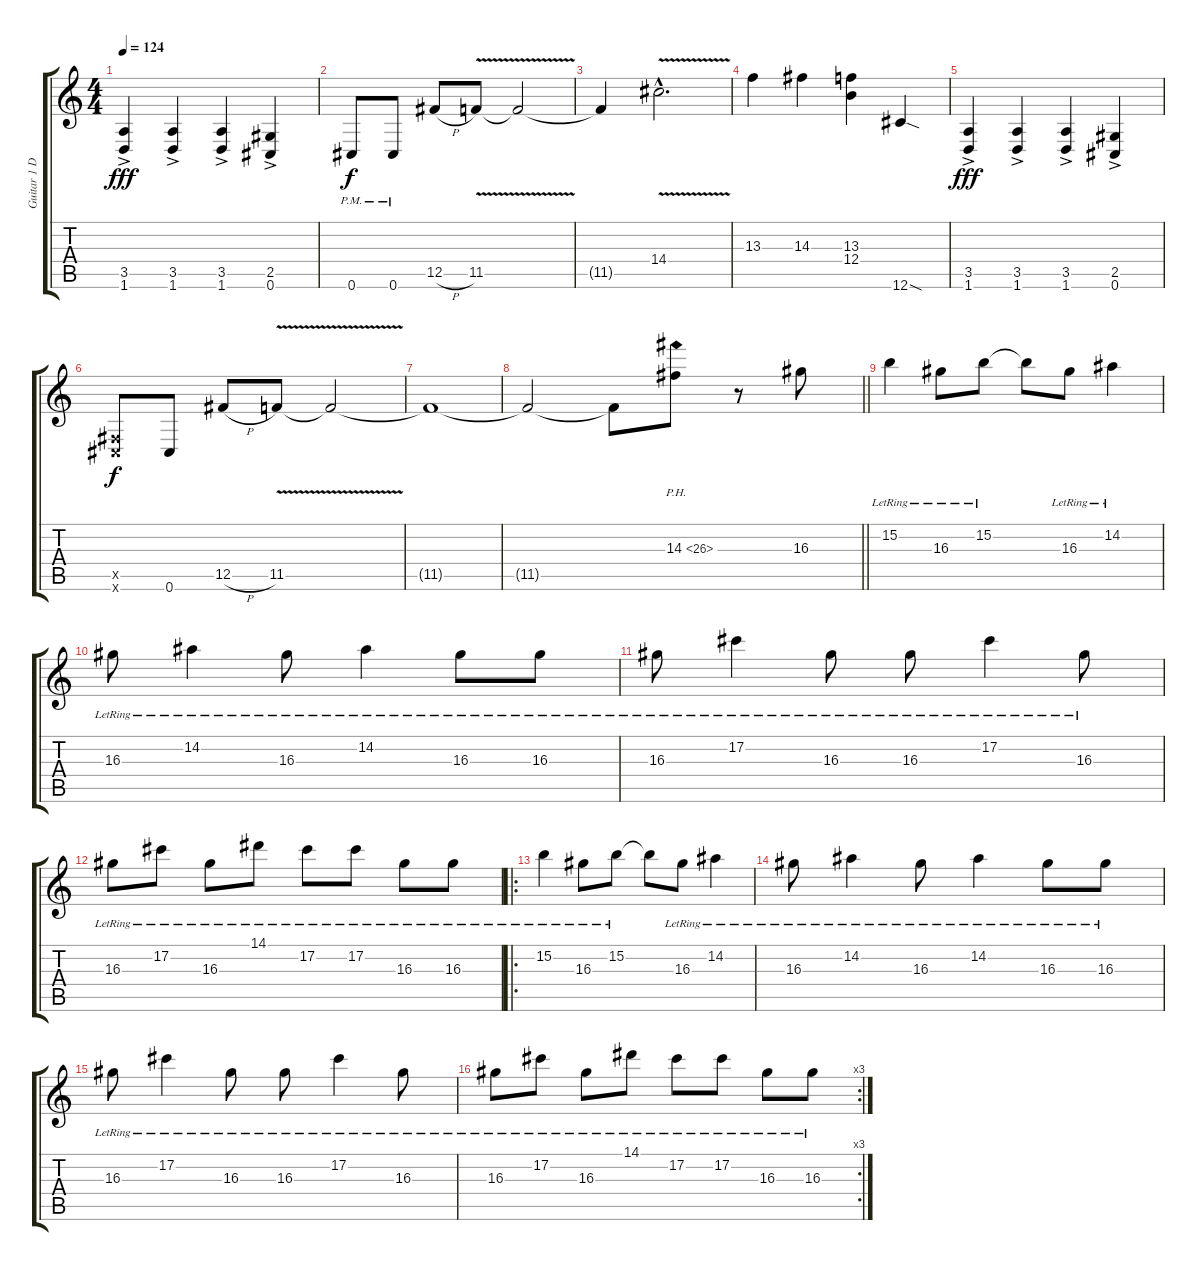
\track ("Guitar 1 Dist." "Guitar 1 D") {instrument distortionguitar}
\staff {score tabs}
\tuning (Db4 Ab3 E3 B2 Gb2 Db2) {hide}
\ts (4 4)
\tempo 124
\clef g2
\ks c
(3.5{ac} 1.6{ac}).4{dy fff} (3.5{ac} 1.6{ac}).4 (3.5{ac} 1.6{ac}).4 (2.5{ac} 0.6{ac}).4 |
0.6{pm}.8{dy f} 0.6{pm}.8 12.5{h}.8 11.5{v}.8 11.5{t}.2 |
11.5{t}.4 14.4{v hac}.2{d} |
13.3.4 14.3.4 (13.3 12.4).4 12.6{sod}.4 |
(3.5{ac} 1.6{ac}).4{dy fff} (3.5{ac} 1.6{ac}).4 (3.5{ac} 1.6{ac}).4 (2.5{ac} 0.6{ac}).4 |
(0.5{x} 0.6{x}).8{dy f} 0.6.8 12.5{h}.8 11.5{v}.8 11.5{t}.2 |
11.5{t}.1 |
\barLineRight lightlight
11.5{t}.2 11.5{t}.8 14.3{ph 12}.8 r.8 16.3.8 |
15.2{lr}.4 16.3{lr}.8 15.2{lr}.8 15.2{t}.8 16.3{lr}.8 14.2{lr}.4 |
16.3{lr}.8 14.2{lr}.4 16.3{lr}.8 14.2{lr}.4 16.3{lr}.8 16.3{lr}.8 |
16.3{lr}.8 17.2{lr}.4 16.3{lr}.8 16.3{lr}.8 17.2{lr}.4 16.3{lr}.8 |
16.3{lr}.8 17.2{lr}.8 16.3{lr}.8 14.1{lr}.8 17.2{lr}.8 17.2{lr}.8 16.3{lr}.8 16.3{lr}.8 |
\ro
15.2{lr}.4 16.3{lr}.8 15.2{lr}.8 15.2{t}.8 16.3{lr}.8 14.2{lr}.4 |
16.3{lr}.8 14.2{lr}.4 16.3{lr}.8 14.2{lr}.4 16.3{lr}.8 16.3{lr}.8 |
16.3{lr}.8 17.2{lr}.4 16.3{lr}.8 16.3{lr}.8 17.2{lr}.4 16.3{lr}.8 |
\rc 3
16.3{lr}.8 17.2{lr}.8 16.3{lr}.8 14.1{lr}.8 17.2{lr}.8 17.2{lr}.8 16.3{lr}.8 16.3{lr}.8
